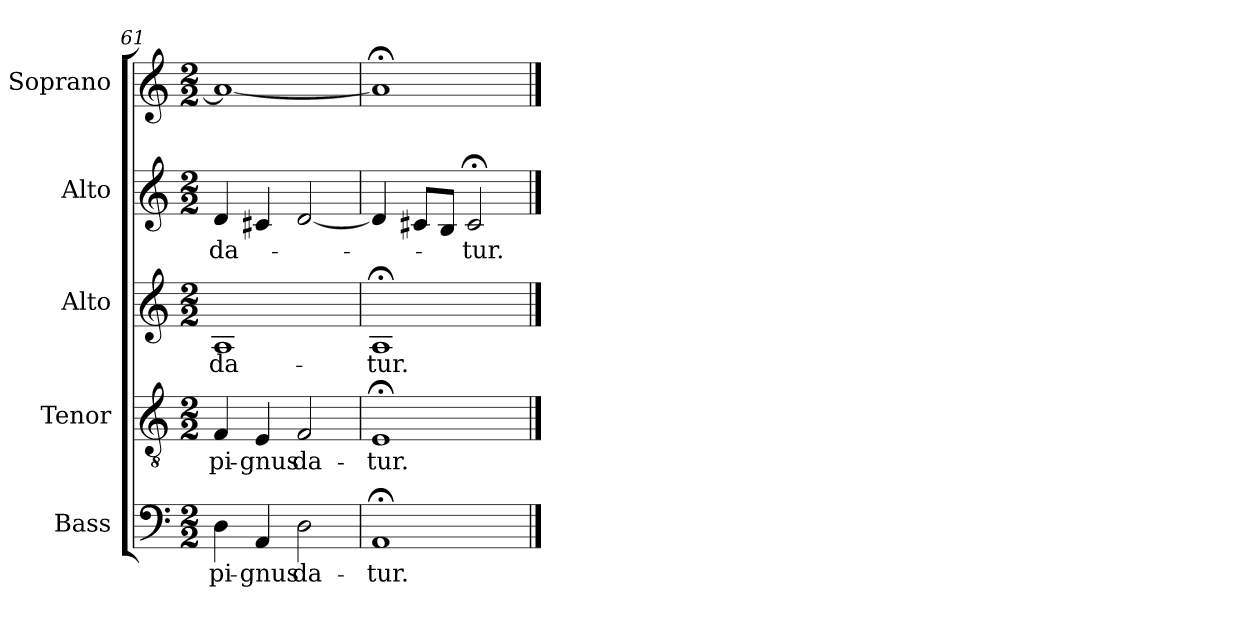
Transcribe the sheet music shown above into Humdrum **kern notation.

**kern	**text	**kern	**text	**kern	**text	**kern	**text	**kern
*part5	*part5	*part4	*part4	*part3	*part3	*part2	*part2	*part1
*staff5	*staff5	*staff4	*staff4	*staff3	*staff3	*staff2	*staff2	*staff1
*I"Bass	*	*I"Tenor	*	*I"Alto	*	*I"Alto	*	*I"Soprano
*I'B.	*	*I'T.	*	*I'A.	*	*I'A.	*	*I'S.
*clefF4	*	*clefGv2	*	*clefG2	*	*clefG2	*	*clefG2
*	*	*ITrd7c12	*	*	*	*	*	*
*k[]	*	*k[]	*	*k[]	*	*k[]	*	*k[]
*C:	*	*C:	*	*C:	*	*C:	*	*C:
*M2/2	*	*M2/2	*	*M2/2	*	*M2/2	*	*M2/2
=61	=61	=61	=61	=61	=61	=61	=61	=61
!	!LO:LY:b:color=#000000	!	!	!	!	!	!	!
!	!	!	!LO:LY:b:color=#000000	!	!	!	!	!
!	!	!	!	!	!LO:LY:b:color=#000000	!	!	!
!	!	!	!	!	!	!	!LO:LY:b:color=#000000	!
4Di\	pi-	4FFi/	pi-	1Ai	da-	4di/	da-	1ai_
!	!LO:LY:b:color=#000000	!	!	!	!	!	!	!
!	!	!	!LO:LY:b:color=#000000	!	!	!	!	!
4AAi/	-gnus	4EEi/	-gnus	.	.	4c#Xi/	.	.
!	!LO:LY:b:color=#000000	!	!	!	!	!	!	!
!	!	!	!LO:LY:b:color=#000000	!	!	!	!	!
2Di\	da-	2FFi/	da-	.	.	[2di/	.	.
=62	=62	=62	=62	=62	=62	=62	=62	=62
!	!LO:LY:b:color=#000000	!	!	!	!	!	!	!
!	!	!	!LO:LY:b:color=#000000	!	!	!	!	!
!	!	!	!	!	!LO:LY:b:color=#000000	!	!	!
1AA;i	-tur.	1EE;i	-tur.	1A;i	-tur.	4di/]	.	1a;i]
.	.	.	.	.	.	8c#Xi/L	.	.
.	.	.	.	.	.	8Bi/J	.	.
!	!	!	!	!	!	!	!LO:LY:b:color=#000000	!
.	.	.	.	.	.	2c#;i/	-tur.	.
==	==	==	==	==	==	==	==	==
*-	*-	*-	*-	*-	*-	*-	*-	*-
